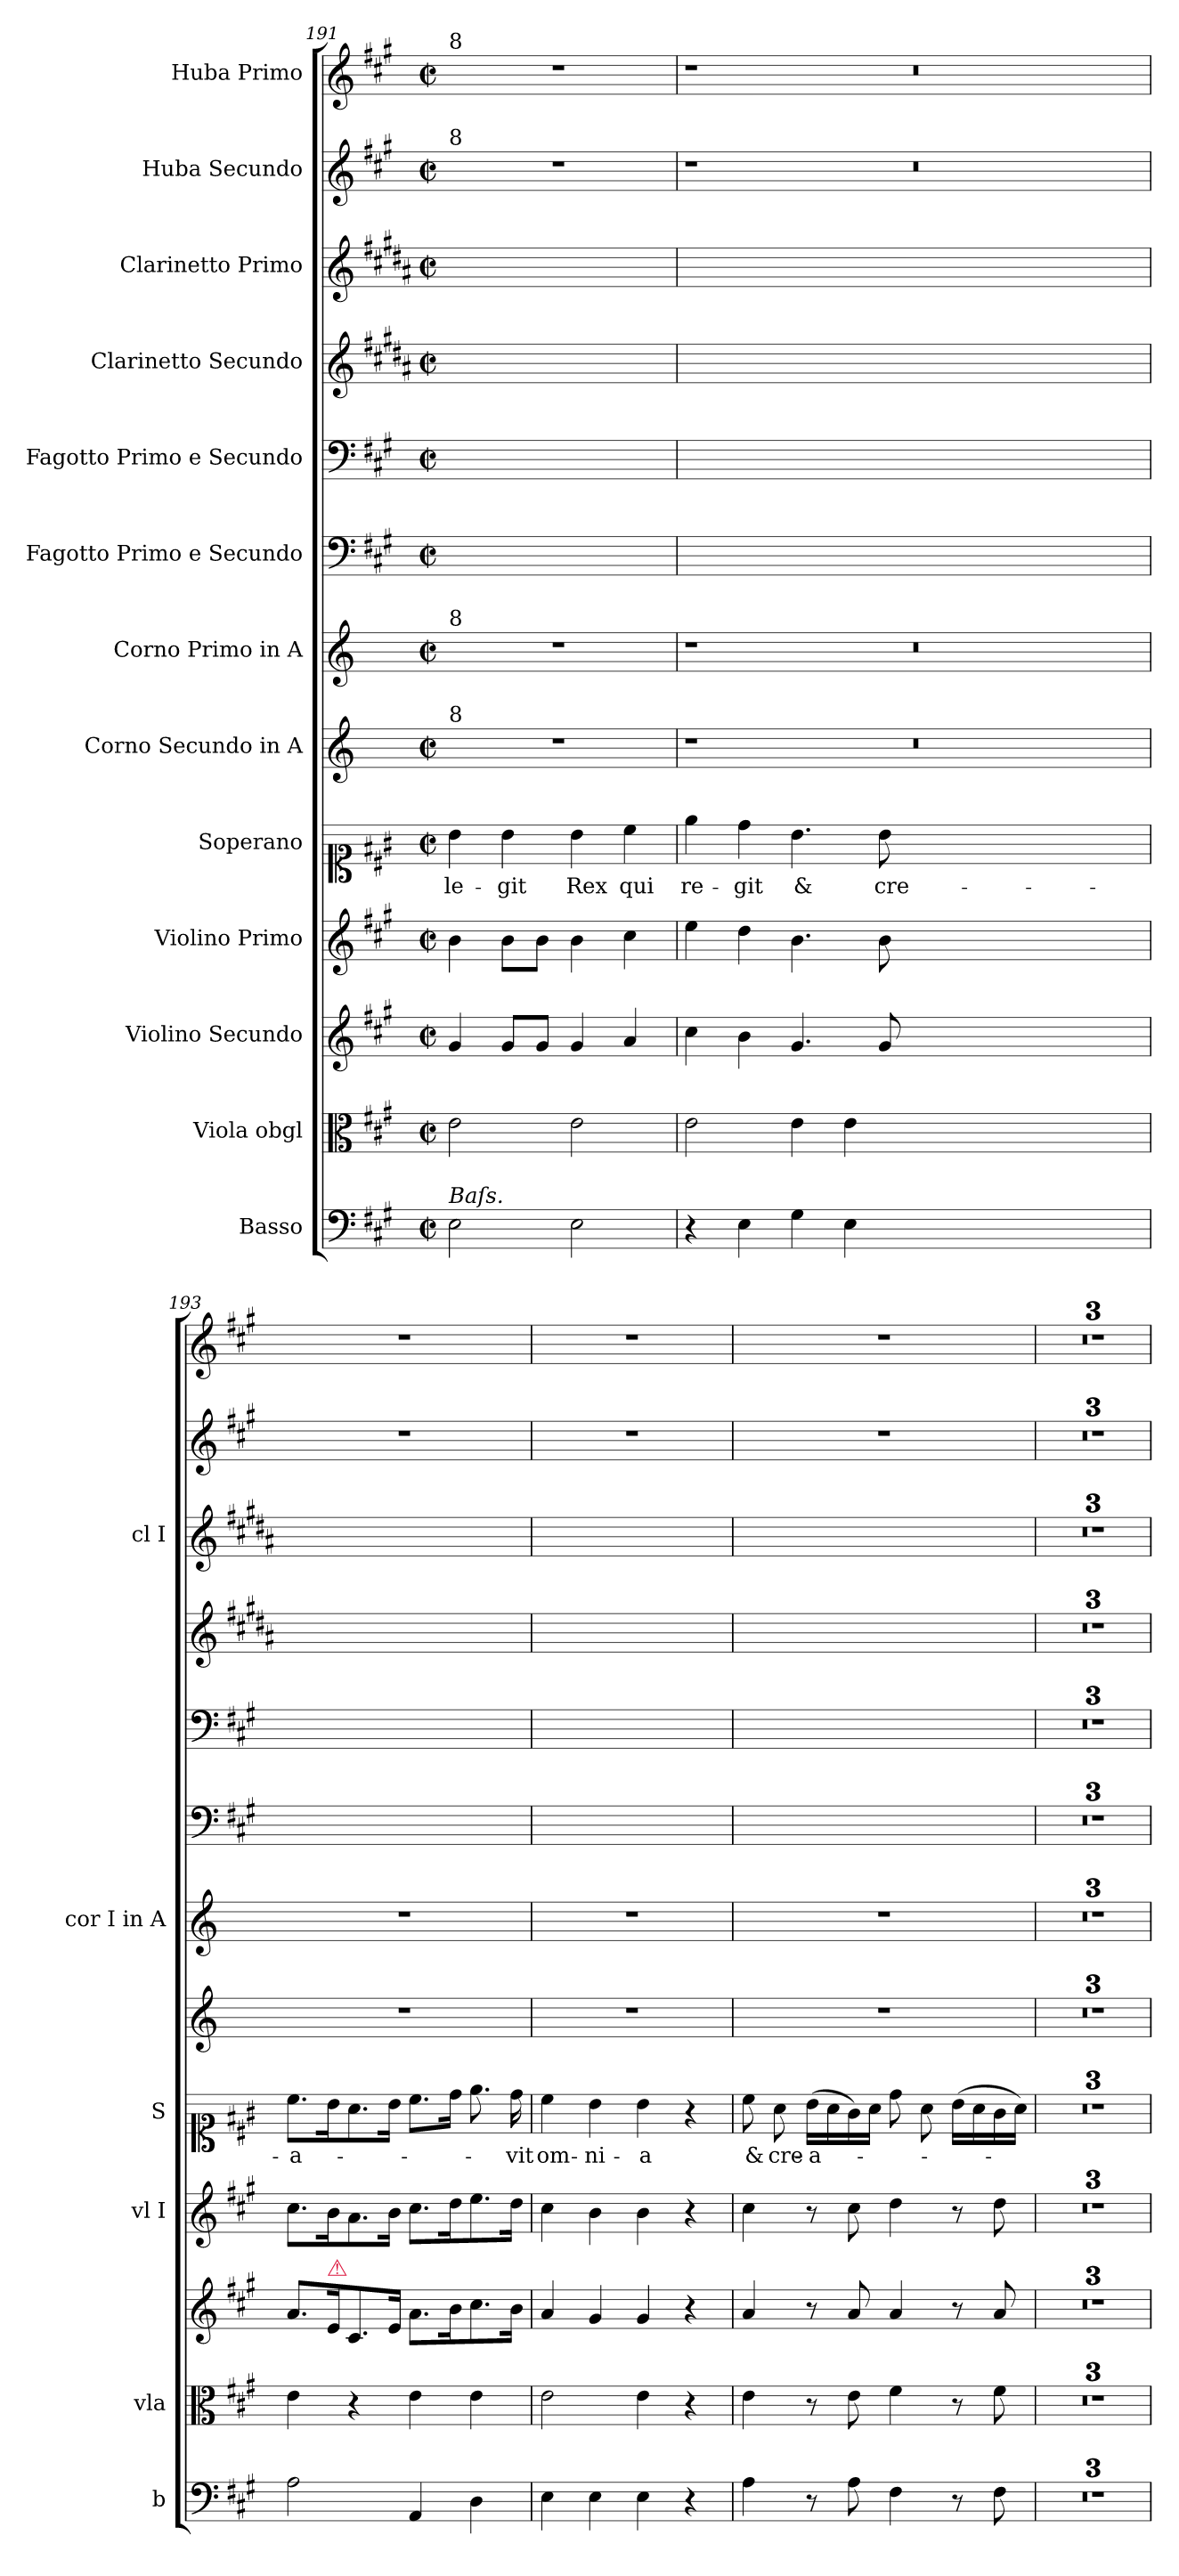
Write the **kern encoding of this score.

**kern	**dynam	**kern	**dynam	**kern	**dynam	**kern	**dynam	**kern	**text	**kern	**kern	**kern	**kern	**kern	**kern	**kern	**kern
*part13	*part13	*part12	*part12	*part11	*part11	*part10	*part10	*part9	*part9	*part8	*part7	*part6	*part5	*part4	*part3	*part2	*part1
*staff13	*staff13	*staff12	*staff12	*staff11	*staff11	*staff10	*staff10	*staff9	*staff9	*staff8	*staff7	*staff6	*staff5	*staff4	*staff3	*staff2	*staff1
*I"Basso	*	*I"Viola obgl	*	*I"Violino Secundo	*	*I"Violino Primo	*	*I"Soperano	*	*I"Corno Secundo in A	*I"Corno Primo in A	*I"Fagotto Primo e Secundo	*I"Fagotto Primo e Secundo	*I"Clarinetto Secundo	*I"Clarinetto Primo	*I"Huba Secundo	*I"Huba Primo
*I'b	*	*I'vla	*	*	*	*I'vl I	*	*I'S	*	*	*I'cor I in A	*	*	*	*I'cl I	*	*
*clefF4	*	*clefC3	*	*clefG2	*	*clefG2	*	*clefC1	*	*clefG2	*clefG2	*clefF4	*clefF4	*clefG2	*clefG2	*clefG2	*clefG2
*	*	*	*	*	*	*	*	*	*	*ITrd2c3	*ITrd2c3	*	*	*ITrd1c2	*ITrd1c2	*	*
*k[f#c#g#]	*	*k[f#c#g#]	*	*k[f#c#g#]	*	*k[f#c#g#]	*	*k[f#c#g#]	*	*k[f#c#g#]	*k[f#c#g#]	*k[f#c#g#]	*k[f#c#g#]	*k[f#c#g#]	*k[f#c#g#]	*k[f#c#g#]	*k[f#c#g#]
*A:	*	*A:	*	*A:	*	*A:	*	*A:	*	*A:	*A:	*A:	*A:	*A:	*A:	*A:	*A:
*M2/2	*	*M2/2	*	*M2/2	*	*M2/2	*	*M2/2	*	*M2/2	*M2/2	*M2/2	*M2/2	*M2/2	*M2/2	*M2/2	*M2/2
*met(c|)	*	*met(c|)	*	*met(c|)	*	*met(c|)	*	*met(c|)	*	*met(c|)	*met(c|)	*met(c|)	*met(c|)	*met(c|)	*met(c|)	*met(c|)	*met(c|)
=191	=191	=191	=191	=191	=191	=191	=191	=191	=191	=191	=191	=191	=191	=191	=191	=191	=191
!	!	!	!	!	!	!	!	!	!	!	!	!	!	!	!	!	!LO:TX:a:t=8
!	!	!	!	!	!	!	!	!	!	!	!	!	!	!	!	!LO:TX:a:t=8	!
!	!	!	!	!	!	!	!	!	!	!	!LO:TX:a:t=8	!	!	!	!	!	!
!	!	!	!	!	!	!	!	!	!	!LO:TX:a:t=8	!	!	!	!	!	!	!
!LO:TX:a:i:t=Baſs.	!	!	!	!	!	!	!	!	!	!	!	!	!	!	!	!	!
!	!LO:DY:b	!	!LO:DY:b	!	!LO:DY:b	!	!LO:DY:b	!	!	!	!	!	!	!	!	!	!
2E\	pia.	2e\	pia.	4g#/	pia	4b\	pia	4b\	-le-	1r	1r	2E\yy	2E\yy	1ryy	1ryy	1r	1r
.	.	.	.	8g#/L	.	8b\L	.	4b\	-git	.	.	.	.	.	.	.	.
.	.	.	.	8g#/J	.	8b\J	.	.	.	.	.	.	.	.	.	.	.
2E\	.	2e\	.	4g#/	.	4b\	.	4b\	Rex	.	.	2E\yy	2E\yy	.	.	.	.
.	.	.	.	4a/	.	4cc#\	.	4cc#\	qui	.	.	.	.	.	.	.	.
=192	=192	=192	=192	=192	=192	=192	=192	=192	=192	=192	=192	=192	=192	=192	=192	=192	=192
4r	.	2e\	.	4cc#\	.	4ee\	.	4ee\	re-	1r	1r	4ryy	4ryy	1ryy	1ryy	1r	1r
4E\	.	.	.	4b\	.	4dd\	.	4dd\	-git	.	.	4E\yy	4E\yy	.	.	.	.
4G#\	.	4e\	.	4.g#/	.	4.b\	.	4.b\	&	.	.	4G#\yy	4G#\yy	.	.	.	.
4E\	.	4e\	.	.	.	.	.	.	.	.	.	4E\yy	4E\yy	.	.	.	.
.	.	.	.	8g#/	.	8b\	.	8b\	cre-	.	.	.	.	.	.	.	.
0.ryy	.	0.ryy	.	0.ryy	.	0.ryy	.	0.ryy	.	0.r	0.r	0.ryy	0.ryy	0.ryy	0.ryy	0.r	0.r
=193	=193	=193	=193	=193	=193	=193	=193	=193	=193	=193	=193	=193	=193	=193	=193	=193	=193
2A\	.	4e\	.	8.a/L	.	8.cc#\L	.	8.cc#\L	-a-	1r	1r	2A\yy	2A\yy	1ryy	1ryy	1r	1r
!	!	!	!	!LO:TX:a:color=crimson:t=⚠	!	!	!	!	!	!	!	!	!	!	!	!	!
.	.	.	.	16e/K	.	16b\K	.	16b\K	.	.	.	.	.	.	.	.	.
.	.	4r	.	8.c#/	.	8.a\	.	8.a\	.	.	.	.	.	.	.	.	.
.	.	.	.	16e/Jk	.	16b\Jk	.	16b\Jk	.	.	.	.	.	.	.	.	.
4AA/	.	4e\	.	8.a\L	.	8.cc#\L	.	8.cc#\L	.	.	.	4AA/yy	4AA/yy	.	.	.	.
.	.	.	.	16b\K	.	16dd\K	.	16dd\Jk	.	.	.	.	.	.	.	.	.
4D\	.	4e\	.	8.cc#\	.	8.ee\	.	8.ee\	.	.	.	4D\yy	4D\yy	.	.	.	.
.	.	.	.	16b\Jk	.	16dd\Jk	.	16dd\	vit	.	.	.	.	.	.	.	.
=194	=194	=194	=194	=194	=194	=194	=194	=194	=194	=194	=194	=194	=194	=194	=194	=194	=194
4E\	.	2e\	.	4a/	.	4cc#\	.	4cc#\	om-	1r	1r	4E\yy	4E\yy	1ryy	1ryy	1r	1r
4E\	.	.	.	4g#/	.	4b\	.	4b\	-ni-	.	.	4E\yy	4E\yy	.	.	.	.
4E\	.	4e\	.	4g#/	.	4b\	.	4b\	-a	.	.	4E\yy	4E\yy	.	.	.	.
4r	.	4r	.	4r	.	4r	.	4r	.	.	.	4ryy	4ryy	.	.	.	.
=195	=195	=195	=195	=195	=195	=195	=195	=195	=195	=195	=195	=195	=195	=195	=195	=195	=195
4A\	.	4e\	.	4a/	.	4cc#\	.	8cc#\	&	1r	1r	4A\yy	4A\yy	1ryy	1ryy	1r	1r
.	.	.	.	.	.	.	.	8a\	cre-	.	.	.	.	.	.	.	.
8r	.	8r	.	8r	.	8r	.	(16b\LL	-a-	.	.	8ryy	8ryy	.	.	.	.
.	.	.	.	.	.	.	.	16a\	.	.	.	.	.	.	.	.	.
8A\	.	8e\	.	8a/	.	8cc#\	.	16g#\)	.	.	.	8A\yy	8A\yy	.	.	.	.
.	.	.	.	.	.	.	.	16a\JJ	.	.	.	.	.	.	.	.	.
4F#\	.	4f#\	.	4a/	.	4dd\	.	8dd\	.	.	.	4F#\yy	4F#\yy	.	.	.	.
.	.	.	.	.	.	.	.	8a\	.	.	.	.	.	.	.	.	.
8r	.	8r	.	8r	.	8r	.	(16b\LL	.	.	.	8ryy	8ryy	.	.	.	.
.	.	.	.	.	.	.	.	16a\	.	.	.	.	.	.	.	.	.
8F#\	.	8f#\	.	8a/	.	8dd\	.	16g#\	.	.	.	8F#\yy	8F#\yy	.	.	.	.
.	.	.	.	.	.	.	.	16a\JJ)	.	.	.	.	.	.	.	.	.
=196	=196	=196	=196	=196	=196	=196	=196	=196	=196	=196	=196	=196	=196	=196	=196	=196	=196
1ryy	.	1ryy	.	1ryy	.	1ryy	.	1ryy	.	1r	1r	1ryy	1ryy	1ryy	1ryy	1r	1r
=197	=197	=197	=197	=197	=197	=197	=197	=197	=197	=197	=197	=197	=197	=197	=197	=197	=197
1ryy	.	1ryy	.	1ryy	.	1ryy	.	1ryy	.	1r	1r	1ryy	1ryy	1ryy	1ryy	1r	1r
=198	=198	=198	=198	=198	=198	=198	=198	=198	=198	=198	=198	=198	=198	=198	=198	=198	=198
1ryy	.	1ryy	.	1ryy	.	1ryy	.	1ryy	.	1r	1r	1ryy	1ryy	1ryy	1ryy	1r	1r
=	=	=	=	=	=	=	=	=	=	=	=	=	=	=	=	=	=
*-	*-	*-	*-	*-	*-	*-	*-	*-	*-	*-	*-	*-	*-	*-	*-	*-	*-
